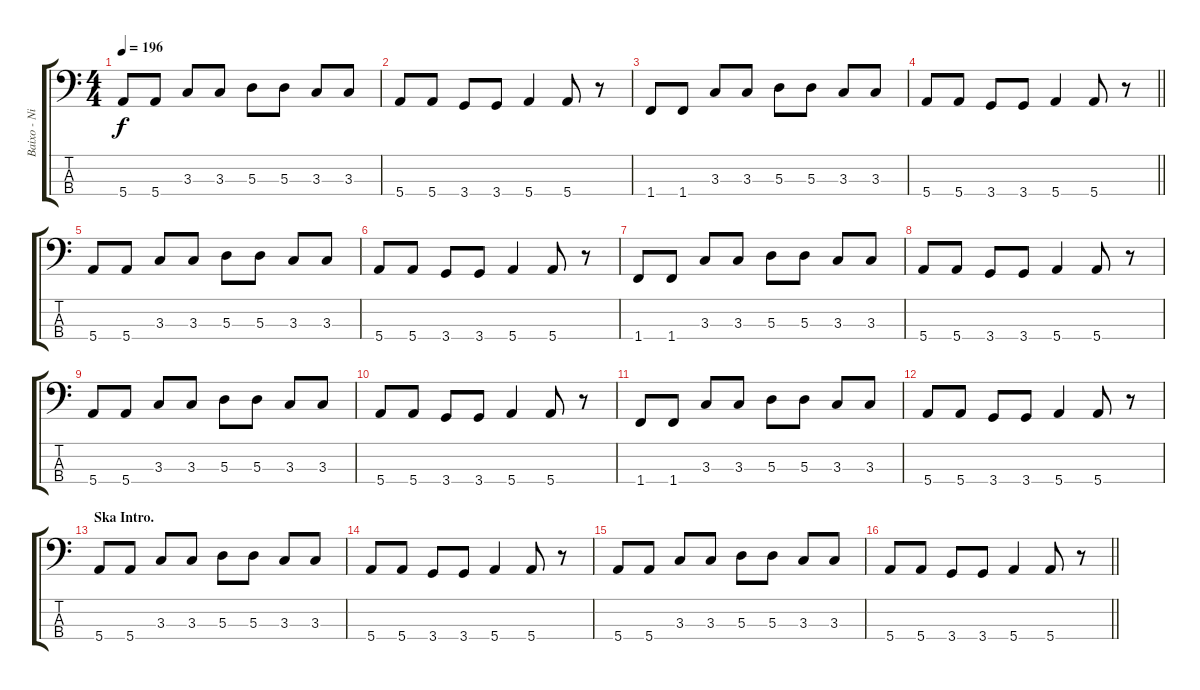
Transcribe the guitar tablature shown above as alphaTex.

\track ("Baixo - Nikola" "Baixo - Ni") {instrument electricbasspick}
\staff {score tabs}
\tuning (G2 D2 A1 E1) {hide}
\ts (4 4)
\tempo 196
\clef f4
\ks c
5.4.8{dy f} 5.4.8 3.3.8 3.3.8 5.3.8 5.3.8 3.3.8 3.3.8 |
5.4.8 5.4.8 3.4.8 3.4.8 5.4.4 5.4.8 r.8 |
1.4.8 1.4.8 3.3.8 3.3.8 5.3.8 5.3.8 3.3.8 3.3.8 |
\barLineRight lightlight
5.4.8 5.4.8 3.4.8 3.4.8 5.4.4 5.4.8 r.8 |
5.4.8 5.4.8 3.3.8 3.3.8 5.3.8 5.3.8 3.3.8 3.3.8 |
5.4.8 5.4.8 3.4.8 3.4.8 5.4.4 5.4.8 r.8 |
1.4.8 1.4.8 3.3.8 3.3.8 5.3.8 5.3.8 3.3.8 3.3.8 |
5.4.8 5.4.8 3.4.8 3.4.8 5.4.4 5.4.8 r.8 |
5.4.8 5.4.8 3.3.8 3.3.8 5.3.8 5.3.8 3.3.8 3.3.8 |
5.4.8 5.4.8 3.4.8 3.4.8 5.4.4 5.4.8 r.8 |
1.4.8 1.4.8 3.3.8 3.3.8 5.3.8 5.3.8 3.3.8 3.3.8 |
5.4.8 5.4.8 3.4.8 3.4.8 5.4.4 5.4.8 r.8 |
\section ("" "Ska Intro.")
5.4.8 5.4.8 3.3.8 3.3.8 5.3.8 5.3.8 3.3.8 3.3.8 |
5.4.8 5.4.8 3.4.8 3.4.8 5.4.4 5.4.8 r.8 |
5.4.8 5.4.8 3.3.8 3.3.8 5.3.8 5.3.8 3.3.8 3.3.8 |
\barLineRight lightlight
5.4.8 5.4.8 3.4.8 3.4.8 5.4.4 5.4.8 r.8
